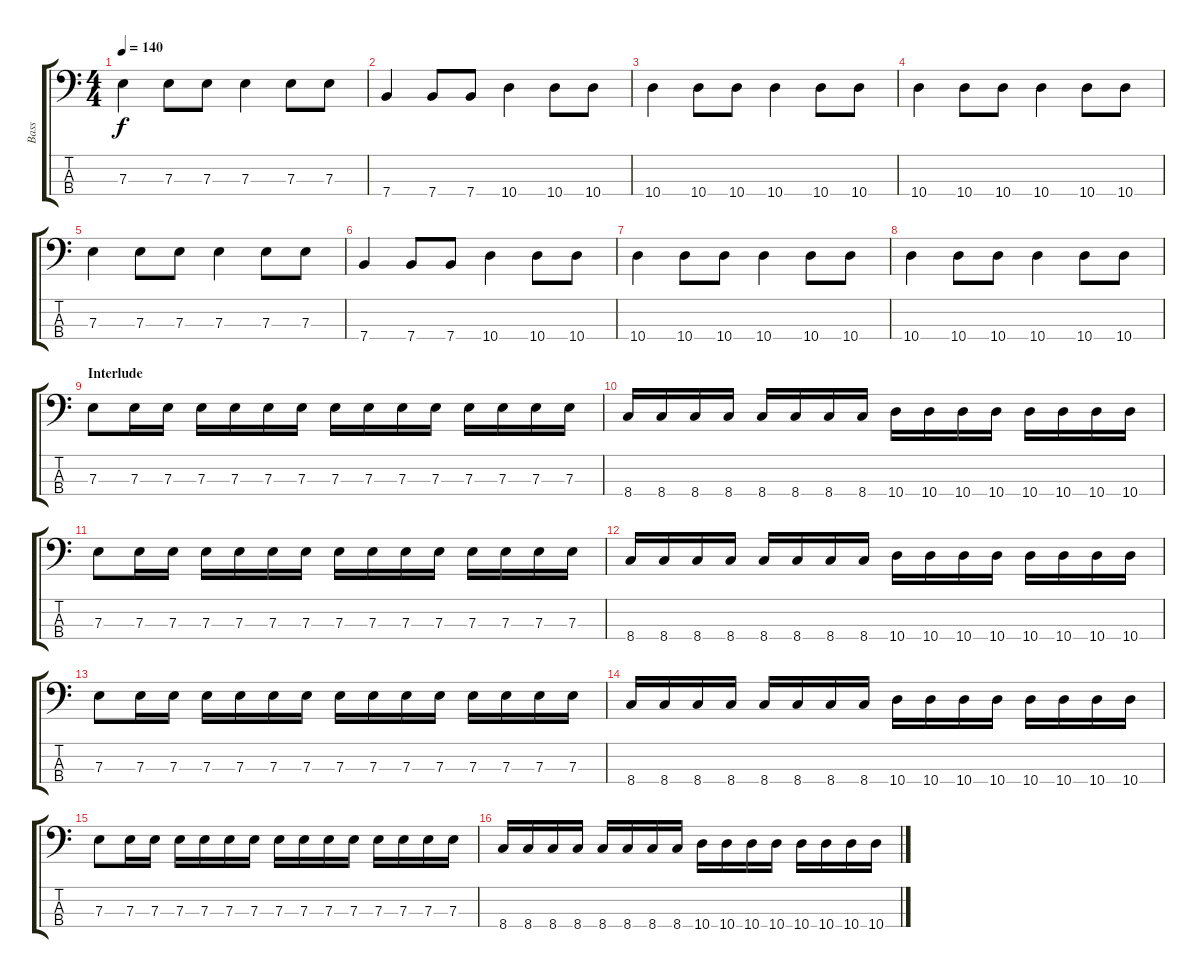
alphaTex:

\track ("Bass" "Bass") {instrument electricbassfinger}
\staff {score tabs}
\tuning (G2 D2 A1 E1) {hide}
\ts (4 4)
\tempo 140
\clef f4
\ks c
7.3.4{dy f} 7.3.8 7.3.8 7.3.4 7.3.8 7.3.8 |
7.4.4 7.4.8 7.4.8 10.4.4 10.4.8 10.4.8 |
10.4.4 10.4.8 10.4.8 10.4.4 10.4.8 10.4.8 |
10.4.4 10.4.8 10.4.8 10.4.4 10.4.8 10.4.8 |
7.3.4 7.3.8 7.3.8 7.3.4 7.3.8 7.3.8 |
7.4.4 7.4.8 7.4.8 10.4.4 10.4.8 10.4.8 |
10.4.4 10.4.8 10.4.8 10.4.4 10.4.8 10.4.8 |
10.4.4 10.4.8 10.4.8 10.4.4 10.4.8 10.4.8 |
\section ("" "Interlude")
7.3.8 7.3.16 7.3.16 7.3.16 7.3.16 7.3.16 7.3.16 7.3.16 7.3.16 7.3.16 7.3.16 7.3.16 7.3.16 7.3.16 7.3.16 |
8.4.16 8.4.16 8.4.16 8.4.16 8.4.16 8.4.16 8.4.16 8.4.16 10.4.16 10.4.16 10.4.16 10.4.16 10.4.16 10.4.16 10.4.16 10.4.16 |
7.3.8 7.3.16 7.3.16 7.3.16 7.3.16 7.3.16 7.3.16 7.3.16 7.3.16 7.3.16 7.3.16 7.3.16 7.3.16 7.3.16 7.3.16 |
8.4.16 8.4.16 8.4.16 8.4.16 8.4.16 8.4.16 8.4.16 8.4.16 10.4.16 10.4.16 10.4.16 10.4.16 10.4.16 10.4.16 10.4.16 10.4.16 |
7.3.8 7.3.16 7.3.16 7.3.16 7.3.16 7.3.16 7.3.16 7.3.16 7.3.16 7.3.16 7.3.16 7.3.16 7.3.16 7.3.16 7.3.16 |
8.4.16 8.4.16 8.4.16 8.4.16 8.4.16 8.4.16 8.4.16 8.4.16 10.4.16 10.4.16 10.4.16 10.4.16 10.4.16 10.4.16 10.4.16 10.4.16 |
7.3.8 7.3.16 7.3.16 7.3.16 7.3.16 7.3.16 7.3.16 7.3.16 7.3.16 7.3.16 7.3.16 7.3.16 7.3.16 7.3.16 7.3.16 |
8.4.16 8.4.16 8.4.16 8.4.16 8.4.16 8.4.16 8.4.16 8.4.16 10.4.16 10.4.16 10.4.16 10.4.16 10.4.16 10.4.16 10.4.16 10.4.16
